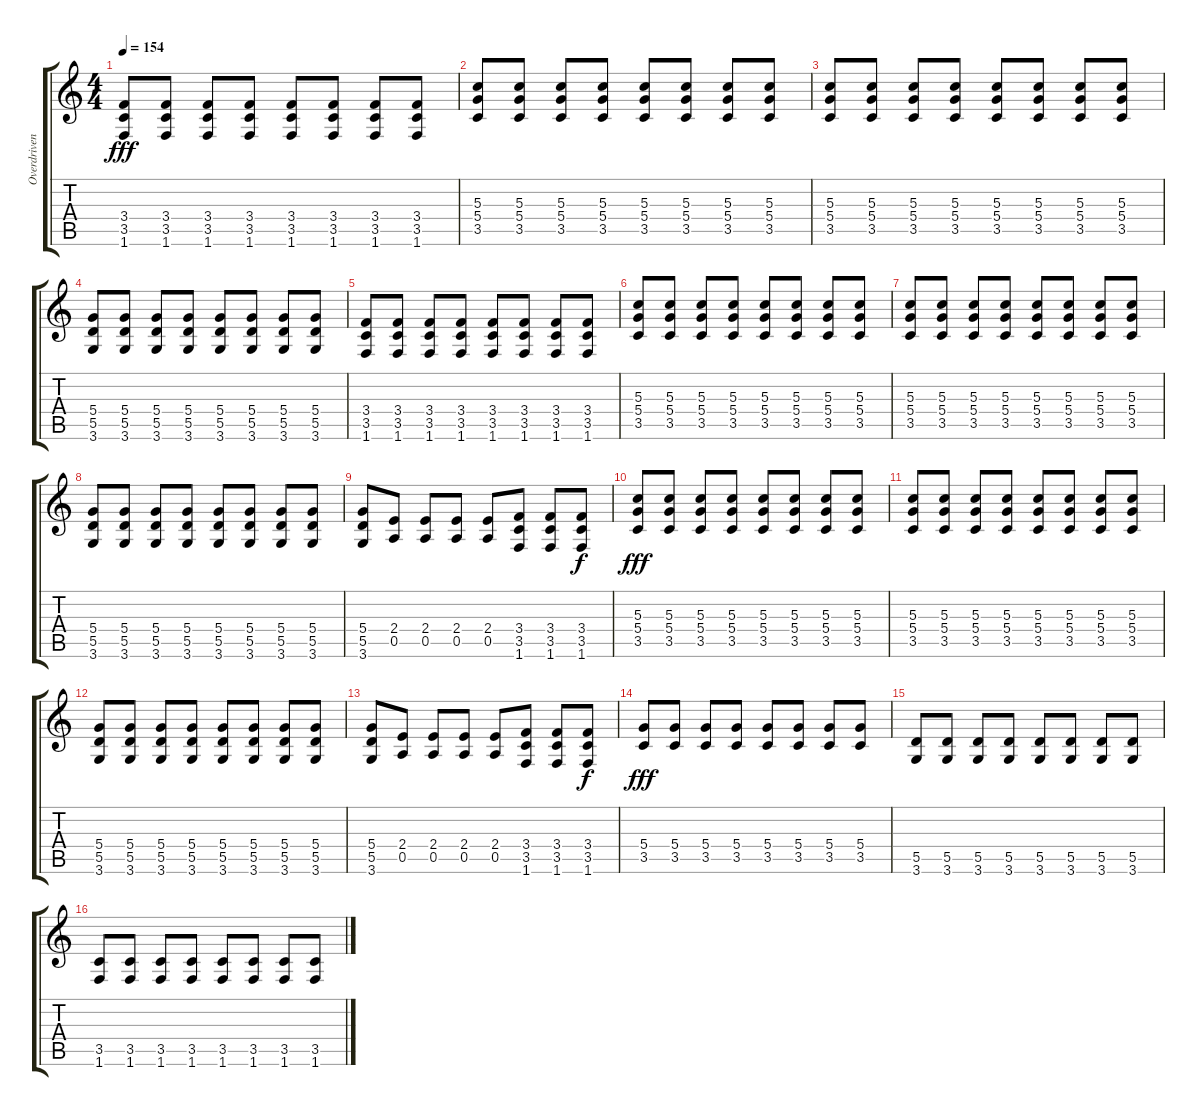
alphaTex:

\track ("Overdriven Guitar 1" "Overdriven") {instrument distortionguitar}
\staff {score tabs}
\tuning (E4 B3 G3 D3 A2 E2) {hide}
\ts (4 4)
\tempo 154
\clef g2
\ks c
(3.4 3.5 1.6).8{dy fff} (3.4 3.5 1.6).8 (3.4 3.5 1.6).8 (3.4 3.5 1.6).8 (3.4 3.5 1.6).8 (3.4 3.5 1.6).8 (3.4 3.5 1.6).8 (3.4 3.5 1.6).8 |
(5.3 5.4 3.5).8 (5.3 5.4 3.5).8 (5.3 5.4 3.5).8 (5.3 5.4 3.5).8 (5.3 5.4 3.5).8 (5.3 5.4 3.5).8 (5.3 5.4 3.5).8 (5.3 5.4 3.5).8 |
(5.3 5.4 3.5).8 (5.3 5.4 3.5).8 (5.3 5.4 3.5).8 (5.3 5.4 3.5).8 (5.3 5.4 3.5).8 (5.3 5.4 3.5).8 (5.3 5.4 3.5).8 (5.3 5.4 3.5).8 |
(5.4 5.5 3.6).8 (5.4 5.5 3.6).8 (5.4 5.5 3.6).8 (5.4 5.5 3.6).8 (5.4 5.5 3.6).8 (5.4 5.5 3.6).8 (5.4 5.5 3.6).8 (5.4 5.5 3.6).8 |
(3.4 3.5 1.6).8 (3.4 3.5 1.6).8 (3.4 3.5 1.6).8 (3.4 3.5 1.6).8 (3.4 3.5 1.6).8 (3.4 3.5 1.6).8 (3.4 3.5 1.6).8 (3.4 3.5 1.6).8 |
(5.3 5.4 3.5).8 (5.3 5.4 3.5).8 (5.3 5.4 3.5).8 (5.3 5.4 3.5).8 (5.3 5.4 3.5).8 (5.3 5.4 3.5).8 (5.3 5.4 3.5).8 (5.3 5.4 3.5).8 |
(5.3 5.4 3.5).8 (5.3 5.4 3.5).8 (5.3 5.4 3.5).8 (5.3 5.4 3.5).8 (5.3 5.4 3.5).8 (5.3 5.4 3.5).8 (5.3 5.4 3.5).8 (5.3 5.4 3.5).8 |
(5.4 5.5 3.6).8 (5.4 5.5 3.6).8 (5.4 5.5 3.6).8 (5.4 5.5 3.6).8 (5.4 5.5 3.6).8 (5.4 5.5 3.6).8 (5.4 5.5 3.6).8 (5.4 5.5 3.6).8 |
(5.4 5.5 3.6).8 (2.4 0.5).8{instrument electricguitarmuted} (2.4 0.5).8 (2.4 0.5).8 (2.4 0.5).8 (3.4 3.5 1.6).8{instrument distortionguitar} (3.4 3.5 1.6).8 (3.4 3.5 1.6).8{dy f} |
(5.3 5.4 3.5).8{dy fff} (5.3 5.4 3.5).8 (5.3 5.4 3.5).8 (5.3 5.4 3.5).8 (5.3 5.4 3.5).8 (5.3 5.4 3.5).8 (5.3 5.4 3.5).8 (5.3 5.4 3.5).8 |
(5.3 5.4 3.5).8 (5.3 5.4 3.5).8 (5.3 5.4 3.5).8 (5.3 5.4 3.5).8 (5.3 5.4 3.5).8 (5.3 5.4 3.5).8 (5.3 5.4 3.5).8 (5.3 5.4 3.5).8 |
(5.4 5.5 3.6).8 (5.4 5.5 3.6).8 (5.4 5.5 3.6).8 (5.4 5.5 3.6).8 (5.4 5.5 3.6).8 (5.4 5.5 3.6).8 (5.4 5.5 3.6).8 (5.4 5.5 3.6).8 |
(5.4 5.5 3.6).8 (2.4 0.5).8{instrument electricguitarmuted} (2.4 0.5).8 (2.4 0.5).8 (2.4 0.5).8 (3.4 3.5 1.6).8{instrument distortionguitar} (3.4 3.5 1.6).8 (3.4 3.5 1.6).8{dy f} |
(5.4 3.5).8{dy fff instrument electricguitarmuted} (5.4 3.5).8 (5.4 3.5).8 (5.4 3.5).8 (5.4 3.5).8 (5.4 3.5).8 (5.4 3.5).8 (5.4 3.5).8 |
(5.5 3.6).8 (5.5 3.6).8 (5.5 3.6).8 (5.5 3.6).8 (5.5 3.6).8 (5.5 3.6).8 (5.5 3.6).8 (5.5 3.6).8 |
(3.5 1.6).8 (3.5 1.6).8 (3.5 1.6).8 (3.5 1.6).8 (3.5 1.6).8 (3.5 1.6).8 (3.5 1.6).8 (3.5 1.6).8
